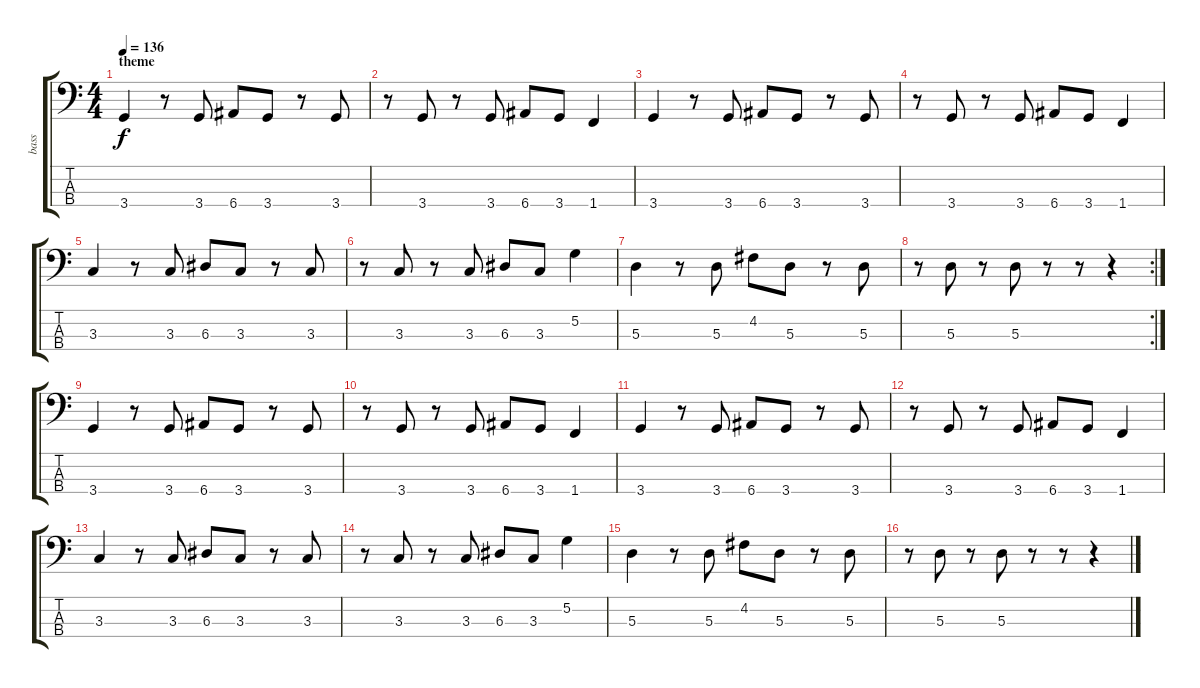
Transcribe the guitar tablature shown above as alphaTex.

\track ("bass" "bass") {instrument electricbasspick}
\staff {score tabs}
\tuning (G2 D2 A1 E1) {hide}
\ts (4 4)
\section ("" "theme")
\tempo 136
\clef f4
\ks c
3.4.4{dy f} r.8 3.4.8 6.4.8 3.4.8 r.8 3.4.8 |
r.8 3.4.8 r.8 3.4.8 6.4.8 3.4.8 1.4.4 |
3.4.4 r.8 3.4.8 6.4.8 3.4.8 r.8 3.4.8 |
r.8 3.4.8 r.8 3.4.8 6.4.8 3.4.8 1.4.4 |
3.3.4 r.8 3.3.8 6.3.8 3.3.8 r.8 3.3.8 |
r.8 3.3.8 r.8 3.3.8 6.3.8 3.3.8 5.2.4 |
5.3.4 r.8 5.3.8 4.2.8 5.3.8 r.8 5.3.8 |
\rc 2
r.8 5.3.8 r.8 5.3.8 r.8 r.8 r.4 |
3.4.4 r.8 3.4.8 6.4.8 3.4.8 r.8 3.4.8 |
r.8 3.4.8 r.8 3.4.8 6.4.8 3.4.8 1.4.4 |
3.4.4 r.8 3.4.8 6.4.8 3.4.8 r.8 3.4.8 |
r.8 3.4.8 r.8 3.4.8 6.4.8 3.4.8 1.4.4 |
3.3.4 r.8 3.3.8 6.3.8 3.3.8 r.8 3.3.8 |
r.8 3.3.8 r.8 3.3.8 6.3.8 3.3.8 5.2.4 |
5.3.4 r.8 5.3.8 4.2.8 5.3.8 r.8 5.3.8 |
r.8 5.3.8 r.8 5.3.8 r.8 r.8 r.4
